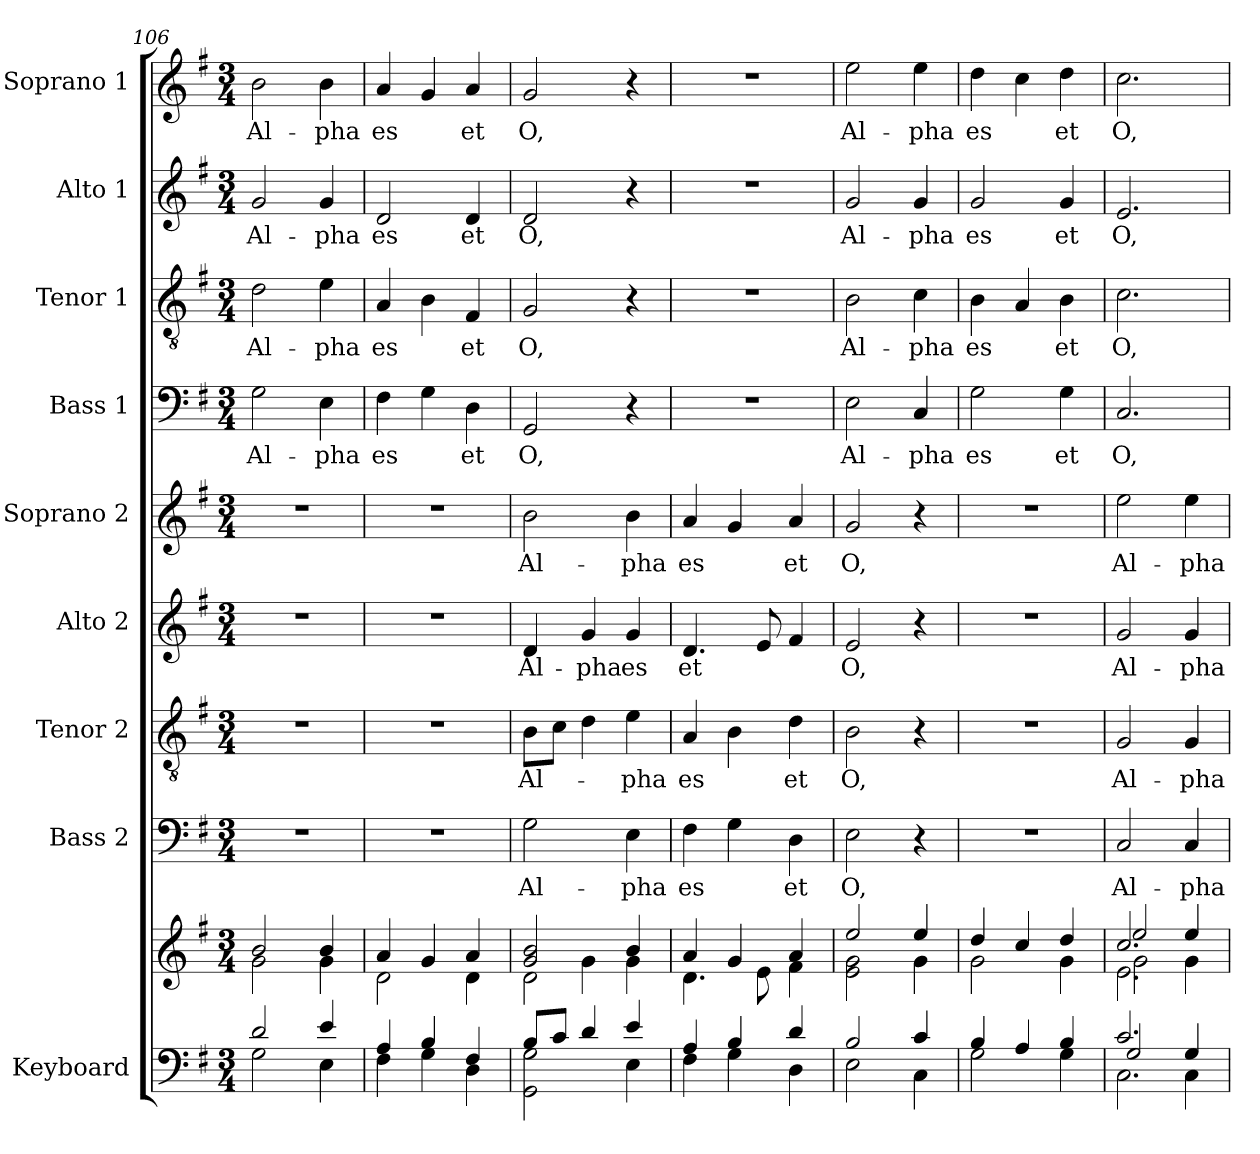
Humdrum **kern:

**kern	**kern	**kern	**text	**kern	**text	**kern	**text	**kern	**text	**kern	**text	**kern	**text	**kern	**text	**kern	**text
*part9	*part9	*part8	*part8	*part7	*part7	*part6	*part6	*part5	*part5	*part4	*part4	*part3	*part3	*part2	*part2	*part1	*part1
*staff10	*staff9	*staff8	*staff8	*staff7	*staff7	*staff6	*staff6	*staff5	*staff5	*staff4	*staff4	*staff3	*staff3	*staff2	*staff2	*staff1	*staff1
*I"Keyboard	*	*I"Bass 2	*	*I"Tenor 2	*	*I"Alto 2	*	*I"Soprano 2	*	*I"Bass 1	*	*I"Tenor 1	*	*I"Alto 1	*	*I"Soprano 1	*
*I'Kb	*	*I'B 2	*	*I'T 2	*	*I'A 2	*	*I'S 2	*	*I'B 1	*	*I'T 1	*	*I'A 1	*	*I'S 1	*
*clefF4	*clefG2	*clefF4	*	*clefGv2	*	*clefG2	*	*clefG2	*	*clefF4	*	*clefGv2	*	*clefG2	*	*clefG2	*
*k[f#]	*k[f#]	*k[f#]	*	*k[f#]	*	*k[f#]	*	*k[f#]	*	*k[f#]	*	*k[f#]	*	*k[f#]	*	*k[f#]	*
*G:	*G:	*G:	*	*G:	*	*G:	*	*G:	*	*G:	*	*G:	*	*G:	*	*G:	*
*M3/4	*M3/4	*M3/4	*	*M3/4	*	*M3/4	*	*M3/4	*	*M3/4	*	*M3/4	*	*M3/4	*	*M3/4	*
=106	=106	=106	=106	=106	=106	=106	=106	=106	=106	=106	=106	=106	=106	=106	=106	=106	=106
*^	*^	*	*	*	*	*	*	*	*	*	*	*	*	*	*	*	*
2d/	2G\	2b/	2g\	2.r	.	2.r	.	2.r	.	2.r	.	2G\	Al-	2d\	Al-	2g/	Al-	2b\	Al-
4e/	4E\	4b/	4g\	.	.	.	.	.	.	.	.	4E\	-pha	4e\	-pha	4g/	-pha	4b\	-pha
=107	=107	=107	=107	=107	=107	=107	=107	=107	=107	=107	=107	=107	=107	=107	=107	=107	=107	=107	=107
4A/	4F#\	4a/	2d\	2.r	.	2.r	.	2.r	.	2.r	.	4F#\	es	4A/	es	2d/	es	4a/	es
4B/	4G\	4g/	.	.	.	.	.	.	.	.	.	4G\	.	4B\	.	.	.	4g/	.
4F#/	4D\	4a/	4d\	.	.	.	.	.	.	.	.	4D\	et	4F#/	et	4d/	et	4a/	et
=108	=108	=108	=108	=108	=108	=108	=108	=108	=108	=108	=108	=108	=108	=108	=108	=108	=108	=108	=108
*	*^	*	*^	*	*	*	*	*	*	*	*	*	*	*	*	*	*	*	*
2G/yy	2GG\ 2G\	8B/L	2g/ 2b/	2d\	4ryy	2G\	Al-	8B\L	Al-	4d/	Al-	2b\	Al-	2GG/	O,	2G/	O,	2d/	O,	2g/	O,
.	.	8c/J	.	.	.	.	.	8c\J	.	.	.	.	.	.	.	.	.	.	.	.	.
.	.	4d/	.	.	4g\	.	.	4d\	.	4g/	-pha	.	.	.	.	.	.	.	.	.	.
4e/	4E\	4ryy	4b/	4g\	4ryy	4E\	-pha	4e\	-pha	4g/	es	4b\	-pha	4r	.	4r	.	4r	.	4r	.
*	*v	*v	*	*	*	*	*	*	*	*	*	*	*	*	*	*	*	*	*	*	*
*	*	*	*v	*v	*	*	*	*	*	*	*	*	*	*	*	*	*	*	*	*
!!LO:PB:g=z
=109	=109	=109	=109	=109	=109	=109	=109	=109	=109	=109	=109	=109	=109	=109	=109	=109	=109	=109	=109
4A/	4F#\	4a/	4.d\	4F#\	es	4A/	es	4.d/	et	4a/	es	2.r	.	2.r	.	2.r	.	2.r	.
4B/	4G\	4g/	.	4G\	.	4B\	.	.	.	4g/	.	.	.	.	.	.	.	.	.
.	.	.	8e\	.	.	.	.	8e/	.	.	.	.	.	.	.	.	.	.	.
4d/	4D\	4a/	4f#\	4D\	et	4d\	et	4f#/	.	4a/	et	.	.	.	.	.	.	.	.
=110	=110	=110	=110	=110	=110	=110	=110	=110	=110	=110	=110	=110	=110	=110	=110	=110	=110	=110	=110
2B/	2E\	2ee/	2e\ 2g\	2E\	O,	2B\	O,	2e/	O,	2g/	O,	2E\	Al-	2B\	Al-	2g/	Al-	2ee\	Al-
4c/	4C\	4ee/	4g\	4r	.	4r	.	4r	.	4r	.	4C/	-pha	4c\	-pha	4g/	-pha	4ee\	-pha
=111	=111	=111	=111	=111	=111	=111	=111	=111	=111	=111	=111	=111	=111	=111	=111	=111	=111	=111	=111
4B/	2G\	4dd/	2g\	2.r	.	2.r	.	2.r	.	2.r	.	2G\	es	4B\	es	2g/	es	4dd\	es
4A/	.	4cc/	.	.	.	.	.	.	.	.	.	.	.	4A/	.	.	.	4cc\	.
4B/	4G\	4dd/	4g\	.	.	.	.	.	.	.	.	4G\	et	4B\	et	4g/	et	4dd\	et
=112	=112	=112	=112	=112	=112	=112	=112	=112	=112	=112	=112	=112	=112	=112	=112	=112	=112	=112	=112
*^	*^	*^	*^	*	*	*	*	*	*	*	*	*	*	*	*	*	*	*	*
2.c/	2.C\	2G/	2ryy	2.cc/	2.e\	2ee/	2g\	2C/	Al-	2G/	Al-	2g/	Al-	2ee\	Al-	2.C/	O,	2.c\	O,	2.e/	O,	2.cc\	O,
.	.	4G/	4C\	.	.	4ee/	4g\	4C/	-pha	4G/	-pha	4g/	-pha	4ee\	-pha	.	.	.	.	.	.	.	.
*v	*v	*v	*v	*	*	*	*	*	*	*	*	*	*	*	*	*	*	*	*	*	*	*	*
*	*v	*v	*v	*v	*	*	*	*	*	*	*	*	*	*	*	*	*	*	*	*
=	=	=	=	=	=	=	=	=	=	=	=	=	=	=	=	=	=
*-	*-	*-	*-	*-	*-	*-	*-	*-	*-	*-	*-	*-	*-	*-	*-	*-	*-
